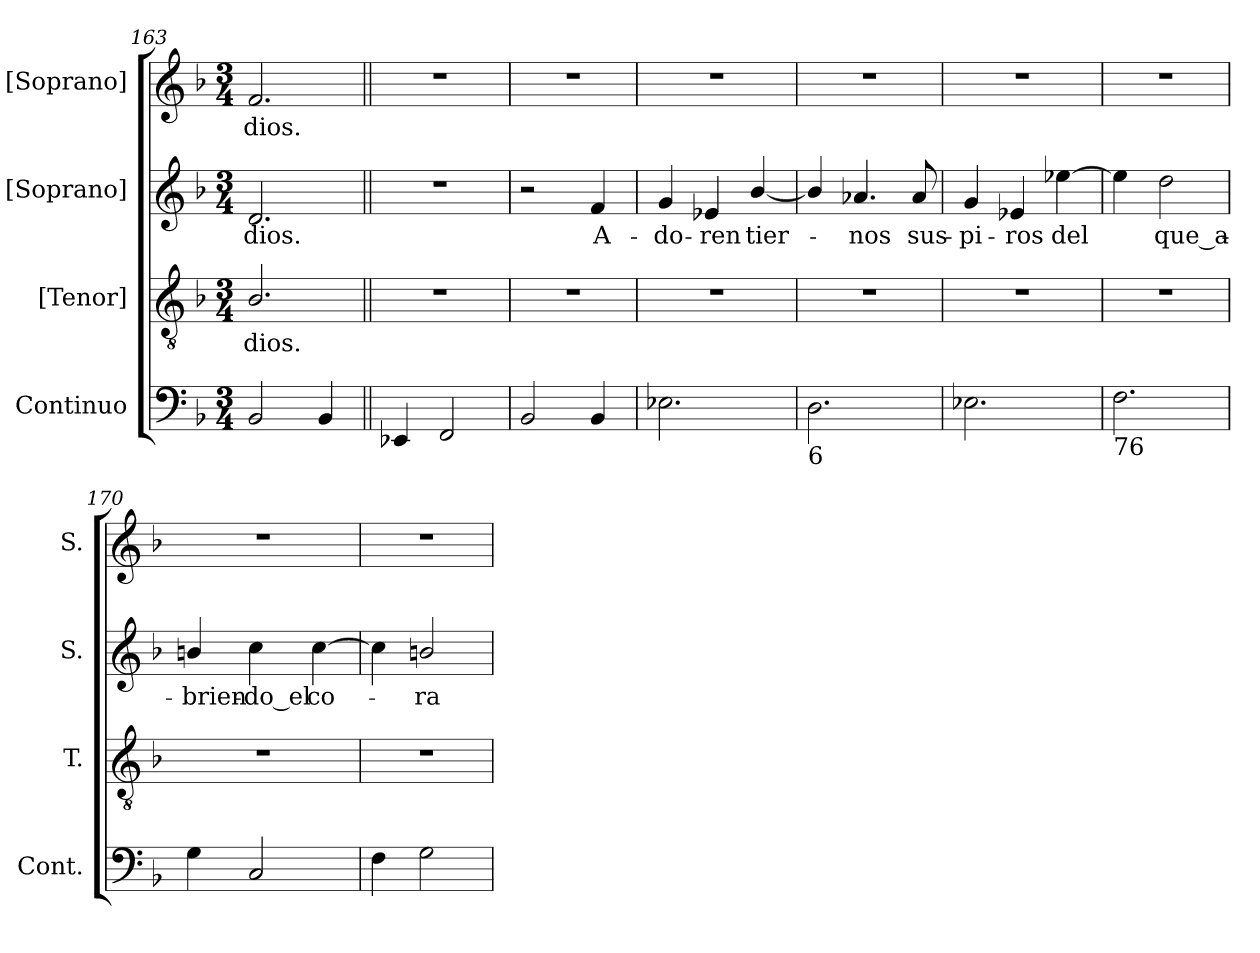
**kern	**kern	**text	**kern	**text	**kern	**text
*part4	*part3	*part3	*part2	*part2	*part1	*part1
*staff4	*staff3	*staff3	*staff2	*staff2	*staff1	*staff1
*I"Continuo	*I"[Tenor]	*	*I"[Soprano]	*	*I"[Soprano]	*
*I'Cont.	*I'T.	*	*I'S.	*	*I'S.	*
*clefF4	*clefGv2	*	*clefG2	*	*clefG2	*
*	*ITrd7c12	*	*	*	*	*
*k[b-]	*k[b-]	*	*k[b-]	*	*k[b-]	*
*F:	*F:	*	*F:	*	*F:	*
*M3/4	*M3/4	*	*M3/4	*	*M3/4	*
=163	=163	=163	=163	=163	=163	=163
!	!	!LO:LY:b:color=#000000	!	!	!	!
!	!	!	!	!LO:LY:b:color=#000000	!	!
!	!	!	!	!	!	!LO:LY:b:color=#000000
2BB-i/	2.BB-i/	dios.	2.di/	dios.	2.fi/	dios.
4BB-i/	.	.	.	.	.	.
!!LO:LB:g=z
=164||	=164||	=164||	=164||	=164||	=164||	=164||
!	!LO:N:vis=1	!	!LO:N:vis=1	!	!LO:N:vis=1	!
4EE-Xi/	2.r	.	2.r	.	2.r	.
2FFi/	.	.	.	.	.	.
=165	=165	=165	=165	=165	=165	=165
!	!LO:N:vis=1	!	!	!	!LO:N:vis=1	!
2BB-i/	2.r	.	2r	.	2.r	.
!	!	!	!	!LO:LY:b:color=#000000	!	!
4BB-i/	.	.	4fi/	A-	.	.
=166	=166	=166	=166	=166	=166	=166
!	!LO:N:vis=1	!	!	!	!	!
!	!	!	!	!LO:LY:b:color=#000000	!LO:N:vis=1	!
2.E-Xi\	2.r	.	4gi/	-do-	2.r	.
!	!	!	!	!LO:LY:b:color=#000000	!	!
.	.	.	4e-Xi/	-ren	.	.
!	!	!	!	!LO:LY:b:color=#000000	!	!
.	.	.	[4b-i/	tier-	.	.
=167	=167	=167	=167	=167	=167	=167
!LO:TX:b:t=6	!	!	!	!	!	!
!	!LO:N:vis=1	!	!	!	!LO:N:vis=1	!
2.Di\	2.r	.	4b-i/]	.	2.r	.
!	!	!	!	!LO:LY:b:color=#000000	!	!
.	.	.	4.a-Xi/	-nos	.	.
!	!	!	!	!LO:LY:b:color=#000000	!	!
.	.	.	8a-i/	sus-	.	.
=168	=168	=168	=168	=168	=168	=168
!	!LO:N:vis=1	!	!	!	!	!
!	!	!	!	!LO:LY:b:color=#000000	!LO:N:vis=1	!
2.E-Xi\	2.r	.	4gi/	-pi-	2.r	.
!	!	!	!	!LO:LY:b:color=#000000	!	!
.	.	.	4e-Xi/	-ros	.	.
!	!	!	!	!LO:LY:b:color=#000000	!	!
.	.	.	[4ee-Xi\	del	.	.
=169	=169	=169	=169	=169	=169	=169
!LO:TX:b:t=76	!	!	!	!	!	!
!	!LO:N:vis=1	!	!	!	!LO:N:vis=1	!
2.Fi\	2.r	.	4ee-i\]	.	2.r	.
!	!	!	!	!LO:LY:b:color=#000000	!	!
.	.	.	2ddi\	que_a-	.	.
=170	=170	=170	=170	=170	=170	=170
!	!LO:N:vis=1	!	!	!	!	!
!	!	!	!	!LO:LY:b:color=#000000	!LO:N:vis=1	!
4Gi\	2.r	.	4bni/	-brien-	2.r	.
!	!	!	!	!LO:LY:b:color=#000000	!	!
2Ci/	.	.	4cci\	-do_el	.	.
!	!	!	!	!LO:LY:b:color=#000000	!	!
.	.	.	[4cci\	co-	.	.
=171	=171	=171	=171	=171	=171	=171
!	!LO:N:vis=1	!	!	!	!LO:N:vis=1	!
4Fi\	2.r	.	4cci\]	.	2.r	.
!	!	!	!	!LO:LY:b:color=#000000	!	!
2Gi\	.	.	2bni/	-ra-	.	.
=	=	=	=	=	=	=
*-	*-	*-	*-	*-	*-	*-
